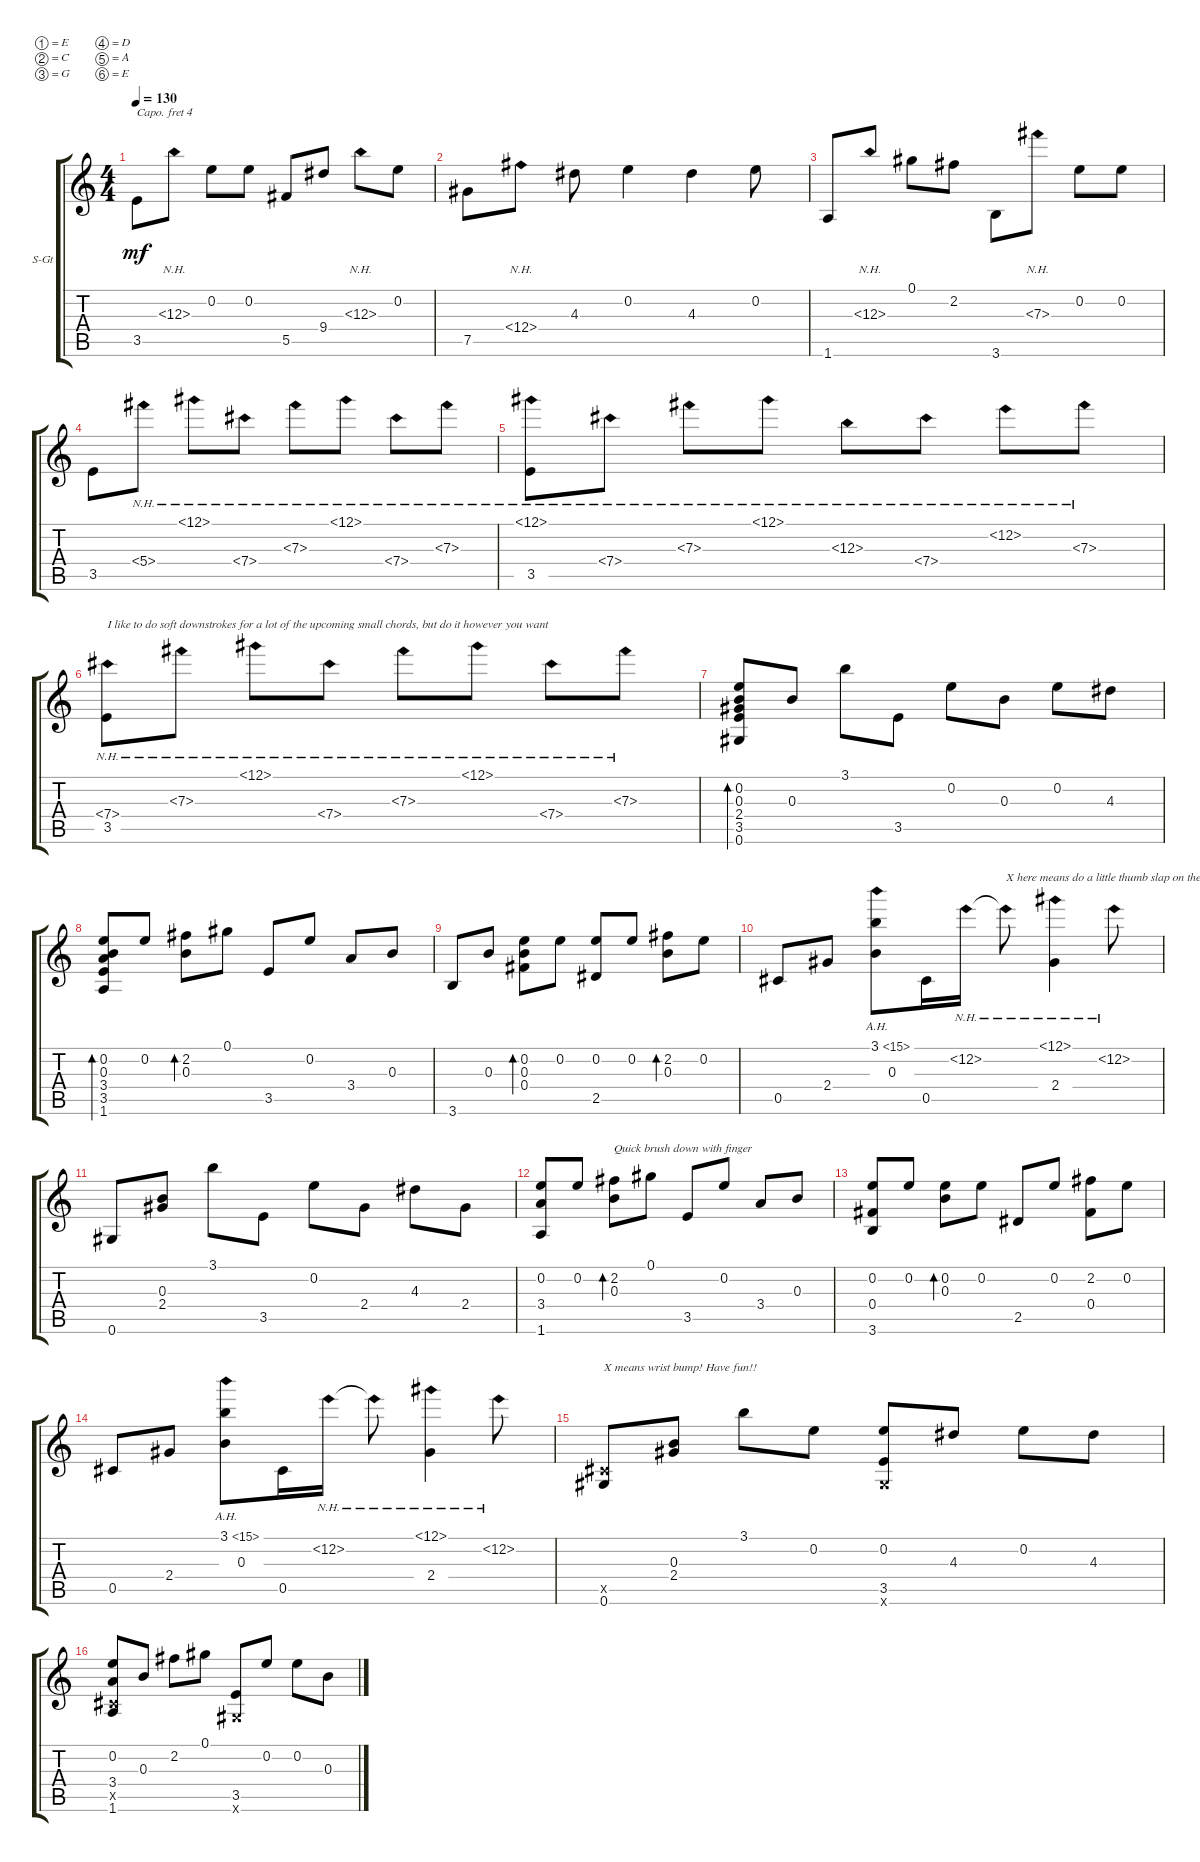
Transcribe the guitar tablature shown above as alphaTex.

\defaultSystemsLayout 4
\bracketExtendMode groupsimilarinstruments
\firstSystemTrackNameOrientation horizontal
\otherSystemsTrackNameOrientation horizontal
\track ("Steel Guitar" "S-Gt") {instrument acousticguitarsteel}
\staff {score tabs}
\capo 4
\tuning (E4 C4 G3 D3 A2 E2)
\ts (4 4)
\tempo 130
\clef g2
\ks c
3.5.8{dy mf} 12.3{nh}.8 0.2.8 0.2.8 5.5.8 9.4.8 12.3{nh}.8 0.2.8 |
7.5.8 12.4{nh}.8 4.3.8 0.2.4 4.3.4 0.2.8 |
1.6.8 12.3{nh}.8 0.1.8 2.2.8 3.6.8 7.3{nh}.8 0.2.8 0.2.8 |
3.5.8 5.4{nh}.8 12.1{nh}.8 7.4{nh}.8 7.3{nh}.8 12.1{nh}.8 7.4{nh}.8 7.3{nh}.8 |
(3.5 12.1{nh}).8 7.4{nh}.8 7.3{nh}.8 12.1{nh}.8 12.3{nh}.8 7.4{nh}.8 12.2{nh}.8 7.3{nh}.8 |
(3.5 7.4{nh}).8{txt "I like to do soft downstrokes for a lot of the upcoming small chords, but do it however you want"} 7.3{nh}.8 12.1{nh}.8 7.4{nh}.8 7.3{nh}.8 12.1{nh}.8 7.4{nh}.8 7.3{nh}.8 |
(0.6 3.5 2.4 0.3 0.2).8{bd 118} 0.3.8 3.1.8 3.5.8 0.2.8 0.3.8 0.2.8 4.3.8 |
(1.6 3.5 3.4 0.3 0.2).8{bd 117} 0.2.8 (0.3 2.2).8{bd 30} 0.1.8 3.5.8 0.2.8 3.4.8 0.3.8 |
3.6.8 0.3.8 (0.4 0.3 0.2).8{bd 30} 0.2.8 (2.5 0.2).8 0.2.8 (0.3 2.2).8{bd 30} 0.2.8 |
0.5.8 2.4.8 (0.3 3.1{ah 12}).8 0.5.16 12.2{nh}.16 12.2{nh t}.8{txt "X here means do a little thumb slap on the guitar body"} (2.4 12.1{nh}).4 12.2{nh}.8 |
0.6.8 (2.4 0.3).8 3.1.8 3.5.8 0.2.8 2.4.8 4.3.8 2.4.8 |
(1.6 3.4 0.2).8 0.2.8 (0.3 2.2).8{bd 30 txt "Quick brush down with finger"} 0.1.8 3.5.8 0.2.8 3.4.8 0.3.8 |
(3.6 0.4 0.2).8 0.2.8 (0.3 0.2).8{bd 30} 0.2.8 2.5.8 0.2.8 (0.4 2.2).8 0.2.8 |
0.5.8 2.4.8 (0.3 3.1{ah 12}).8 0.5.16 12.2{nh}.16 12.2{nh t}.8 (2.4 12.1{nh}).4 12.2{nh}.8 |
(0.6 0.5{x}).8{txt "X means wrist bump! Have fun!!"} (2.4 0.3).8 3.1.8 0.2.8 (3.5 0.2 0.6{x}).8 4.3.8 0.2.8 4.3.8 |
(1.6 3.4 0.2 0.5{x}).8 0.3.8 2.2.8 0.1.8 (3.5 0.6{x}).8 0.2.8 0.2.8 0.3.8
